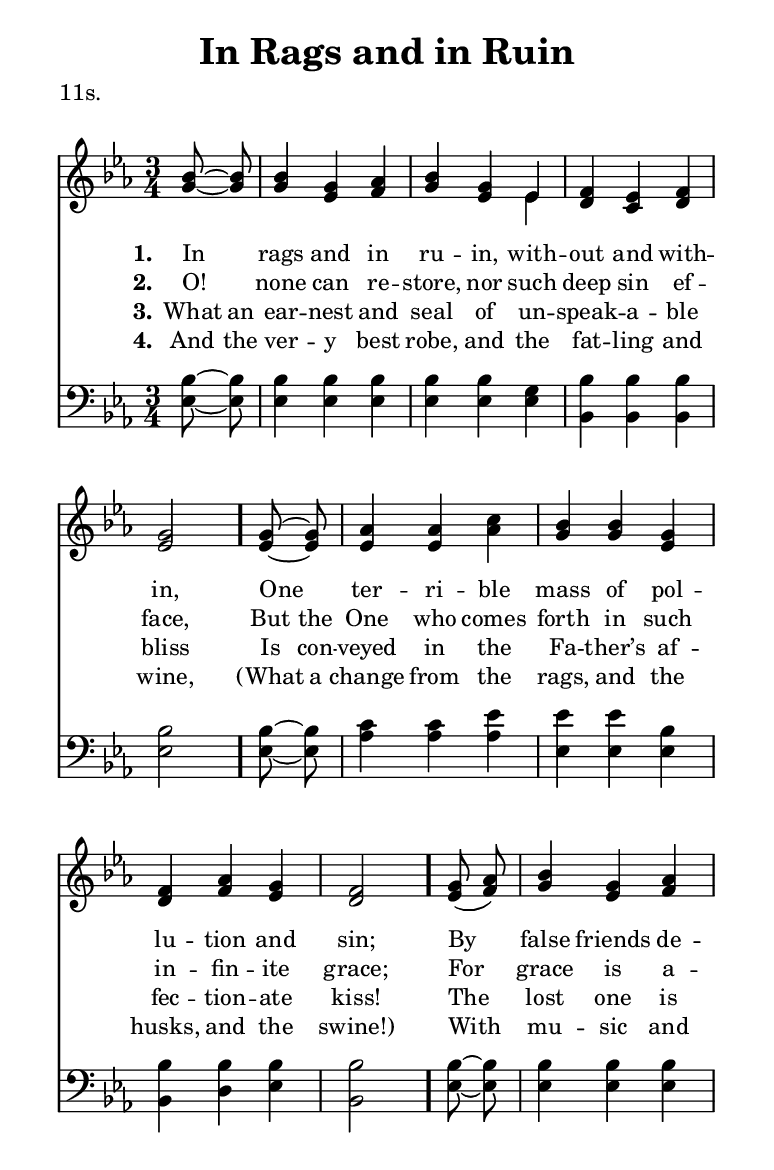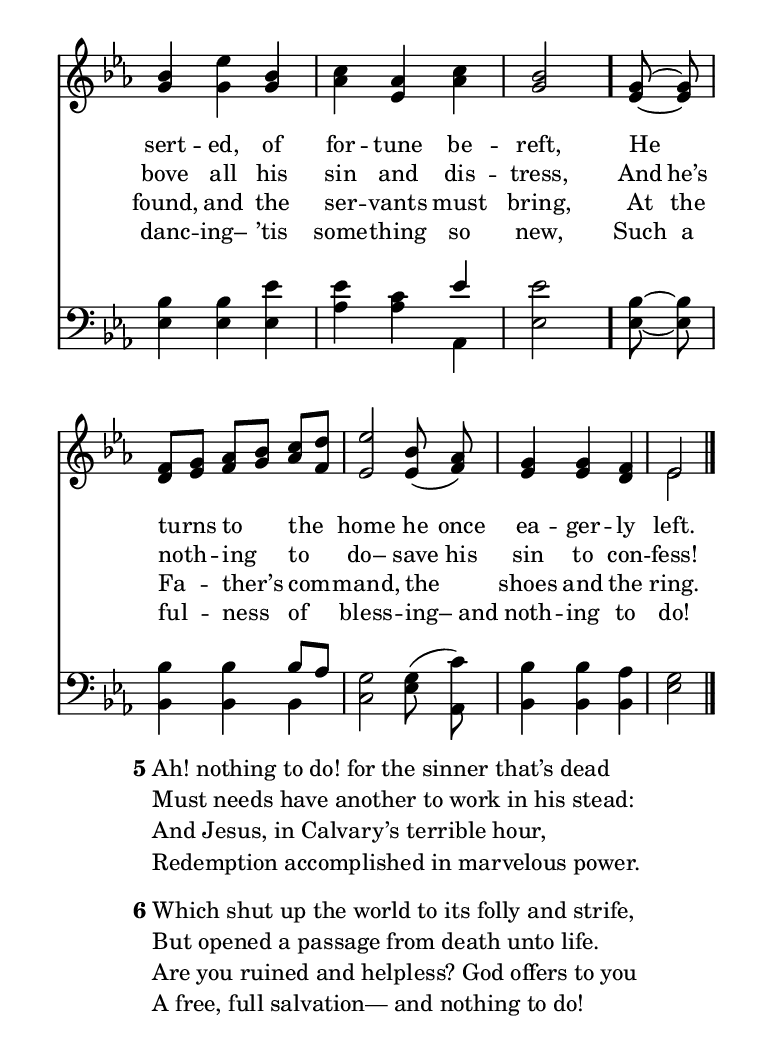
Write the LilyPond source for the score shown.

\include "common/global.ily"
\paper {
  \include "common/paper.ily"
  ragged-bottom = ##t
  ragged-last-bottom = ##t
  page-count = ##f
}

\header{
  hymnnumber = "26"
  title = "In Rags and in Ruin"
  tunename = "Comfort"
  meter = "11s."
  poet = ""
  composer = ""
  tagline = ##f
}

% for fermata in MIDI
ta = { \tempo 4=90 }
tb = { \tempo 4=45 }

patternAA = { c8 ~ c8 | c4 c4 c4 | c4 c4 c4 | c4 c4 c4 | c2 }
patternAB = { c8( c8) | c4 c4 c4 | c4 c4 c4 | c4 c4 c4 | c2 }

patternBA = { c8 ~ c8 | c8[ c8] c8[ c8] c8[ c8] | c2 c8( c8) | c4 c4 c4 | c2 }
patternBB = { c8 ~ c8 | c4      c4      c8[ c8] | c2 c8( c8) | c4 c4 c4 | c2 }
patternBC = { c8 ~ c8 | c4      c4      c4      | c2 c8( c8) | c4 c4 c4 | c2 }

global = {
  \include "common/overrides.ily"
  \override Staff.TimeSignature.style = #'numbered
  \time 3/4
  \override Score.MetronomeMark.transparent = ##t % hide all fermata changes too
  \ta
  \key ees \major
  \partial 4
  \autoBeamOff
}

notesSoprano = {
\global
\relative c'' {

  \changePitch \patternAA { bes bes | bes g aes       | bes g ees   | f ees f | g   }
  \changePitch \patternAA { g g     | aes aes c       | bes bes g   | f aes g | f   }
  \changePitch \patternAB { g aes   | bes g aes       | bes ees bes | c aes c | bes }
  \changePitch \patternBA { g g     | f g aes bes c d | ees bes aes | g g f   | ees }

  \bar "|."

}
}

notesAlto = {
\global
\relative e' {

  \changePitch \patternAA { g g     | g ees f         | g ees ees | d c d       | ees }
  \changePitch \patternAA { ees ees | ees ees aes     | g g ees   | d f ees     | d   }
  \changePitch \patternAB { ees f   | g ees f         | g g g     | aes ees aes | g   }
  \changePitch \patternBA { ees ees | d ees f g aes f | ees ees f | ees ees d   | ees }

}
}

notesTenor = {
\global
\relative a {

  \changePitch \patternAA { bes bes | bes bes bes     | bes bes g   | bes bes bes | bes }
  \changePitch \patternAA { bes bes | c c ees         | ees ees bes | bes bes bes | bes }
  \changePitch \patternAA { bes bes | bes bes bes     | bes bes ees | ees c ees   | ees }
  \changePitch \patternBB { bes bes | bes bes bes aes | g g c       | bes bes aes | g   }

}
}

notesBass = {
\global
\relative f {

  \changePitch \patternAA { ees ees | ees ees ees | ees ees ees | bes bes bes  | ees  }
  \changePitch \patternAA { ees ees | aes aes aes | ees ees ees | bes d ees    | bes  }
  \changePitch \patternAA { ees ees | ees ees ees | ees ees ees | aes aes aes, | ees' }
  \changePitch \patternBC { ees ees | bes bes bes | c ees aes,  | bes bes bes  | ees  }

}
}

wordsA = \lyricmode {
\set stanza = "1."

In rags and in ru -- in, with -- out and with -- in, \bar "."
One ter -- ri -- ble mass of pol -- lu -- tion and sin; \bar "."
By false friends de -- sert -- ed, of for -- tune be -- reft, \bar "."
He turns to the home { \mon } he once { \moff } ea -- ger -- ly left. \bar "."

}

wordsB = \lyricmode {
\set stanza = "2."

O! none can re -- store, nor such deep sin ef -- face,
{ \mon } But the { \moff } One who comes forth in such in -- fin -- ite grace;
For grace is a -- bove all his sin and dis -- tress,
{ \mon } And he’s { \moff } noth -- ing to do– { \mon } save his { \moff } sin to con -- fess!

}

wordsC = \lyricmode {
\set stanza = "3."

{ \mon } What an { \moff } ear -- nest and seal of un -- speak -- a -- ble bliss
{ \mon } Is con -- veyed { \moff } in the Fa -- ther’s af -- fec -- tion -- ate kiss!
The lost one is found, and the ser -- vants must bring,
{ \mon } At the { \moff } Fa -- ther’s com -- mand, the shoes and the ring.

}

wordsD = \lyricmode {
\set stanza = "4."

{ \mon } And the { \moff } ver -- y best robe, and the fat -- ling and wine,
{ \mon } (What a { \moff } change from the rags, and the husks, and the swine!)
With mu -- sic and danc -- ing– ’tis some -- thing so new,
{ \mon } Such a { \moff } ful -- ness of bless -- ing– and noth -- ing to do!

}

wordsE = \markuplist {

\line { Ah! nothing to do! for the sinner that’s dead }
\line { Must needs have another to work in his stead: }
\line { And Jesus, in Calvary’s terrible hour,        }
\line { Redemption accomplished in marvelous power.   }

}

wordsF = \markuplist {

\line { Which shut up the world to its folly and strife, }
\line { But opened a passage from death unto life.       }
\line { Are you ruined and helpless? God offers to you   }
\line { A free, full salvation— and nothing to do!       }

}

\score {
  \context ChoirStaff <<
    \context Staff = upper <<
      \set Staff.autoBeaming = ##f
      \set ChoirStaff.systemStartDelimiter = #'SystemStartBar
      \set ChoirStaff.printPartCombineTexts = ##f
      \partcombine #'(2 . 9) \notesSoprano \notesAlto
      \context NullVoice = sopranos { \voiceOne << \notesSoprano >> }
      \context NullVoice = altos { \voiceTwo << \notesAlto >> }
      \context Lyrics = one   \lyricsto sopranos \wordsA
      \context Lyrics = two   \lyricsto sopranos \wordsB
      \context Lyrics = three \lyricsto sopranos \wordsC
      \context Lyrics = four  \lyricsto sopranos \wordsD
    >>
    \context Staff = men <<
      \set Staff.autoBeaming = ##f
      \clef bass
      \set ChoirStaff.printPartCombineTexts = ##f
      \partcombine #'(2 . 9) \notesTenor \notesBass
      \context NullVoice = tenors { \voiceOne << \notesTenor >> }
      \context NullVoice = basses { \voiceTwo << \notesBass >> }
    >>
  >>
  \layout {
    \include "common/layout.ily"
  }
  \midi{
    \include "common/midi.ily"
  }
}

\markup { \raise #4 \fill-line { \column {
  \line{ \bold 5 \column { \wordsE } } \combine \null \vspace #0.4
  \line{ \bold 6 \column { \wordsF } }
} } }

\version "2.19.49"  % necessary for upgrading to future LilyPond versions.

% vi:set et ts=2 sw=2 ai nocindent syntax=lilypond:
